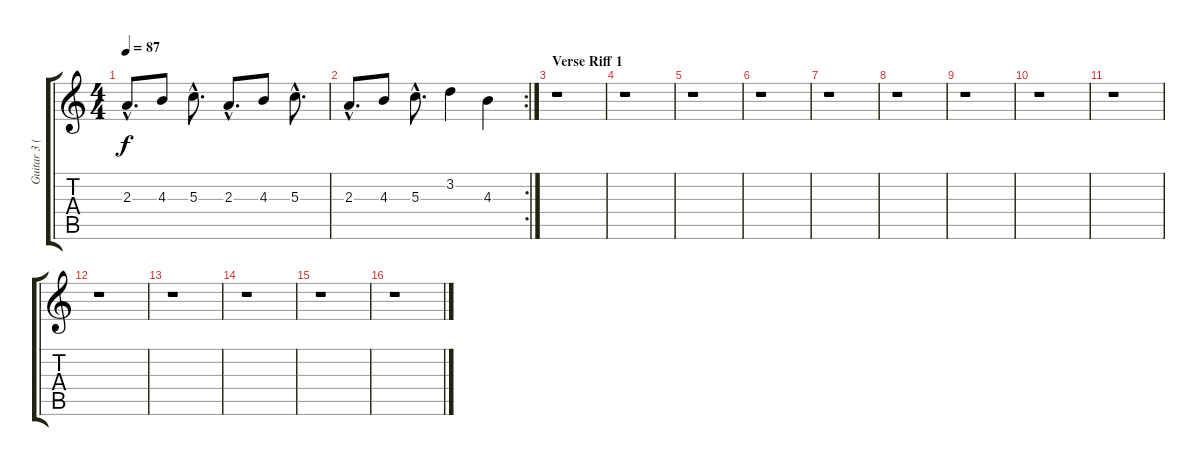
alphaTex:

\track ("Guitar 3 (clean)" "Guitar 3 (") {instrument acousticguitarnylon}
\staff {score tabs}
\tuning (E4 B3 G3 D3 A2 E2) {hide}
\ts (4 4)
\tempo 87
\clef g2
\ks c
2.3{hac}.8{d dy f} 4.3.8 5.3{hac}.8{d} 2.3{hac}.8{d} 4.3.8 5.3{hac}.8{d} |
\rc 2
2.3{hac}.8{d} 4.3.8 5.3{hac}.8{d} 3.2.4 4.3.4 |
\section ("" "Verse Riff 1")
r.1 |
r.1 |
r.1 |
r.1 |
r.1 |
r.1 |
r.1 |
r.1 |
r.1 |
r.1 |
r.1 |
r.1 |
r.1 |
r.1
